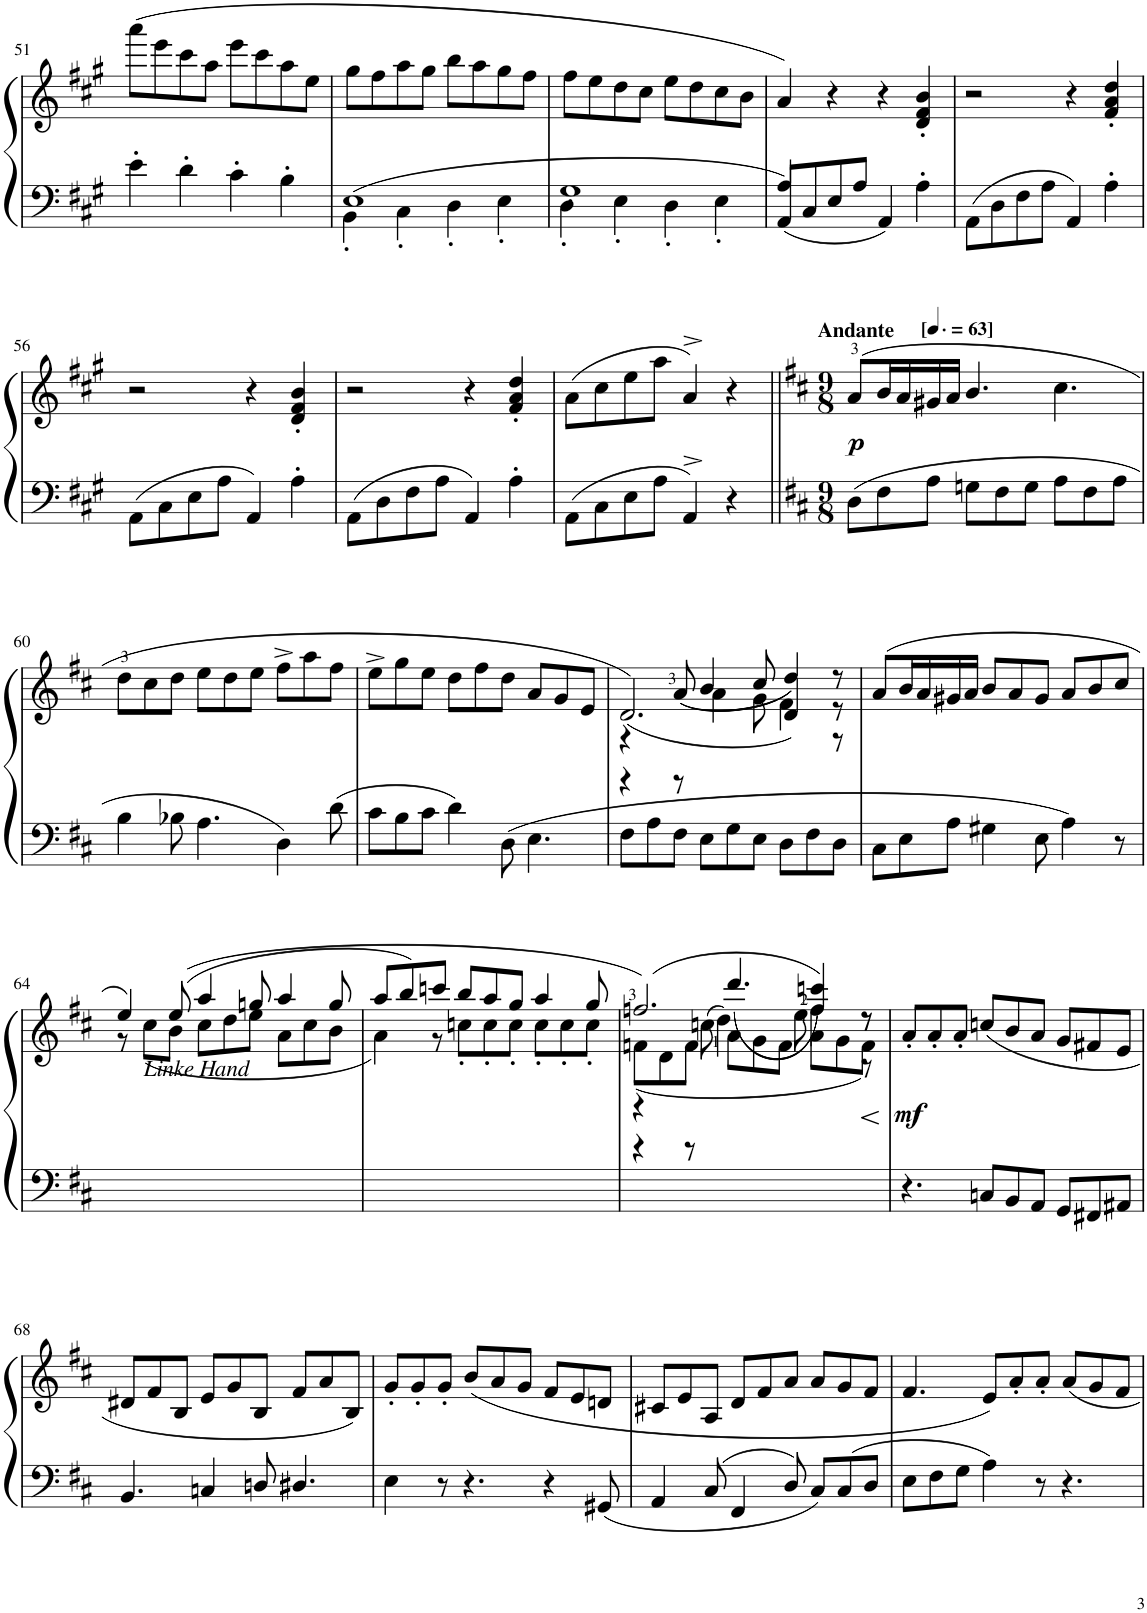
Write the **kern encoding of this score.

**kern	**kern	**dynam
*part1	*part1	*part1
*staff2	*staff1	*staff1/2
*I"Piano	*	*
*I'Pno.	*	*
!!LO:PB:g=z
*clefG2	*clefG2	*
*k[f#c#g#]	*k[f#c#g#]	*
*M4/4	*M4/4	*
*met(c)	*met(c)	*
=51	=51	=51
4e'\	(8aaa\L	.
.	8eee\	.
4d'\	8ccc#\	.
.	8aa\J	.
4c#'\	8eee\L	.
.	8ccc#\	.
4B'\	8aa\	.
.	8ee\J	.
=52	=52	=52
*^	*	*
4BB'\	1E	8gg#\L	.
.	.	8ff#\	.
4C#'\	.	8aa\	.
.	.	8gg#\J	.
4D'\	.	8bb\L	.
.	.	8aa\	.
4E'\	.	8gg#\	.
.	.	8ff#\J	.
=53	=53	=53	=53
4D'\	1G#'	8ff#\L	.
.	.	8ee\	.
4E'\	.	8dd\	.
.	.	8cc#\J	.
4D'\	.	8ee\L	.
.	.	8dd\	.
4E'\	.	8cc#\	.
.	.	8b\J	.
=54	=54	=54	=54
8AA/L	4A/	4a/)	.
8C#/	.	.	.
8E/	4ryy	4r	.
8A/J	.	.	.
4AA/	2ryy	4r	.
4A'>\	.	4d/' 4f#/' 4b/'	.
*v	*v	*	*
=55	=55	=55
8AA\L	2r	.
8D\	.	.
8F#\	.	.
8A\J	.	.
4AA/	4r	.
4A'\	4f#/' 4a/' 4dd/'	.
!!LO:LB:g=z
=56	=56	=56
8AA\L	2r	.
8C#\	.	.
8E\	.	.
8A\J	.	.
4AA/	4r	.
4A'\	4d/' 4f#/' 4b/'	.
=57	=57	=57
8AA\L	2r	.
8D\	.	.
8F#\	.	.
8A\J	.	.
4AA/	4r	.
4A'\	4f#/' 4a/' 4dd/'	.
=58	=58	=58
8AA\L	(8a\L	.
8C#\	8cc#\	.
8E\	8ee\	.
8A\J	8aa\J	.
4AA^>/	4a^>/)	.
4r	4r	.
=59||	=59||	=59||
*k[f#c#]	*k[f#c#]	*
*M9/8	*M9/8	*
*	*MM95	*
!	!LO:TX:a:B:t=Andante	!
!	!LO:TX:a:B:t=[	!
!	!LO:TX:a:B:t=]	!
!	!	!LO:DY:b
8D\L	(8a/L	p
8F#\	16b/L	.
.	16a/	.
8A\J	16g#X/	.
.	16a/JJ	.
8Gn\L	4.b/	.
8F#\	.	.
8G\J	.	.
8A\L	4.cc#\	.
8F#\	.	.
8A\J	.	.
!!LO:LB:g=z
=60	=60	=60
4B\	8dd\L	.
.	8cc#\	.
8B-X\	8dd\J	.
4.A\	8ee\L	.
.	8dd\	.
.	8ee\J	.
4D\	8ff#^\L	.
.	8aa\	.
8d\	8ff#\J	.
=61	=61	=61
8c#\L	8ee^\L	.
8B\	8gg\	.
8c#\J	8ee\J	.
4d\	8dd\L	.
.	8ff#\	.
8D\	8dd\J	.
4.E\	8a/L	.
.	8g/	.
.	8e/J	.
=62	=62	=62
*	*^	*
*	*	*^	*
8F#\L	(<2.d/)	4r	4r	.
8A\	.	.	.	.
8F#\J	.	((8a/	8r	.
8E\L	.	4b/	4a\	.
8G\	.	.	.	.
8E\J	.	8cc#/	8g\	.
8D\L	4d/)	4dd/))	4f#\	.
8F#\	.	.	.	.
8D\J	8r	8r	8r	.
*	*v	*v	*v	*
=63	=63	=63
8C#\L	(>8a/L	.
8E\	16b/L	.
.	16a/	.
8A\J	16g#X/	.
.	16a/JJ	.
4G#X\	8b/L	.
.	8a/	.
8E\	8g#/J	.
4A\	8a/L	.
.	8b/	.
8r	8cc#/J	.
!!LO:LB:g=z
=64	=64	=64
*	*^	*
!	!LO:TX:b:i:t=Linke Hand	!	!
1ryy	4ee/)	8r	.
.	.	(8cc#\L	.
.	((8ee/	8b\J	.
.	4aa/	8cc#\L	.
.	.	8dd\	.
.	8ggn/	8ee\J	.
.	4aa/	8a\L	.
.	.	8cc#\	.
8ryy	8gg/	8b\J	.
=65	=65	=65	=65
1ryy	8aa/L	4a\)	.
.	8bb/)	.	.
.	8cccn/J	8r	.
.	8bb/L	8ccn'\L	.
.	8aa/	8cc'\	.
.	8gg/J	8cc'\J	.
.	4aa/	8cc'\L	.
.	.	8cc'\	.
8ryy	8gg/	8cc'\J	.
=66	=66	=66	=66
*	*^	*^	*
1ryy	(>2.ffn/)	(8fn\L	4r	4r	.
.	.	8d\	.	.	.
.	.	8f\J	(>8ccn\	8r	.
.	.	8a\L	4dd\)	((4.ddd/	.
.	.	8g\	.	.	.
.	.	8f\J	8ee\	.	.
.	4ff/)	8a\L	4ff\	4cccn/))	.
.	.	8g\	.	.	.
!	!	!	!	!	!LO:HP:b
8ryy	8r	8f\J)	8r	8r	<
*	*v	*v	*v	*v	*
.	.	[
=67	=67	=67
!	!	!LO:DY:b
4.r	8a'/L	mf
.	8a'/	.
.	8a'/J	.
8Cn/L	(<8ccn/L	.
8BB/	8b/	.
8AA/J	8a/J	.
8GG/L	8g/L	.
8FF#X/	8f#X/	.
8AA#X/J	8e/J	.
!!LO:LB:g=z
=68	=68	=68
4.BB/	8d#X/L	.
.	8f#/	.
.	8B/J	.
4Cn/	8e/L	.
.	8g/	.
8Dn/	8B/J	.
4.D#X/	8f#/L	.
.	8a/	.
.	8B/J)	.
=69	=69	=69
4E\	8g'/L	.
.	8g'/	.
8r	8g'/J	.
4.r	(<8b/L	.
.	8a/	.
.	8g/J	.
4r	8f#/L	.
.	8e/	.
8GG#X/	8dn/J	.
=70	=70	=70
4AA/	8c#X/L	.
.	8e/	.
8C#/	8A/J	.
4FF#/	8d/L	.
.	8f#/	.
8D/	8a/J	.
8C#/L	8a/L	.
8C#/	8g/	.
8D/J	8f#/J	.
=71	=71	=71
8E\L	4.f#/	.
8F#\	.	.
8G\J	.	.
4A\	8e/L)	.
.	8a'/	.
8r	8a'/J	.
4.r	8a/L	.
.	8g/	.
.	8f#/J	.
=	=	=
*-	*-	*-
